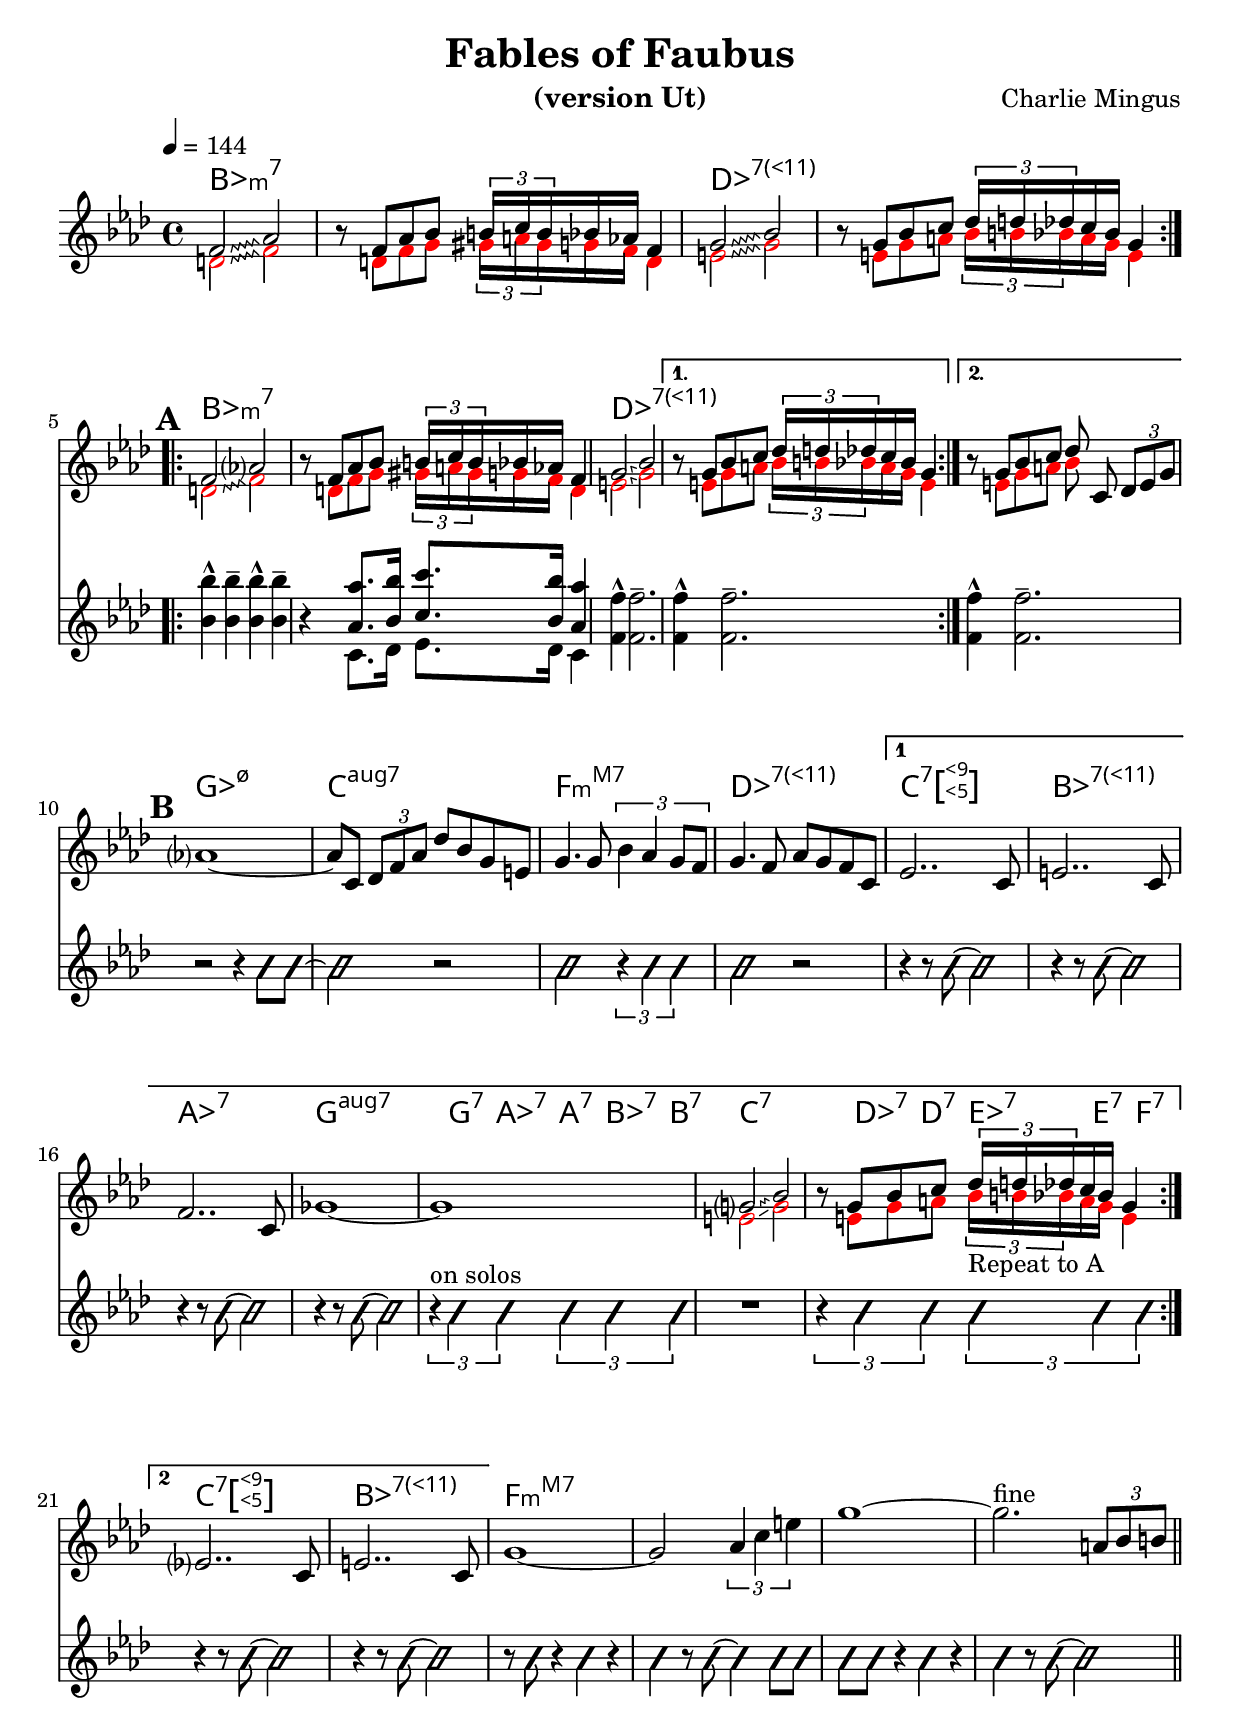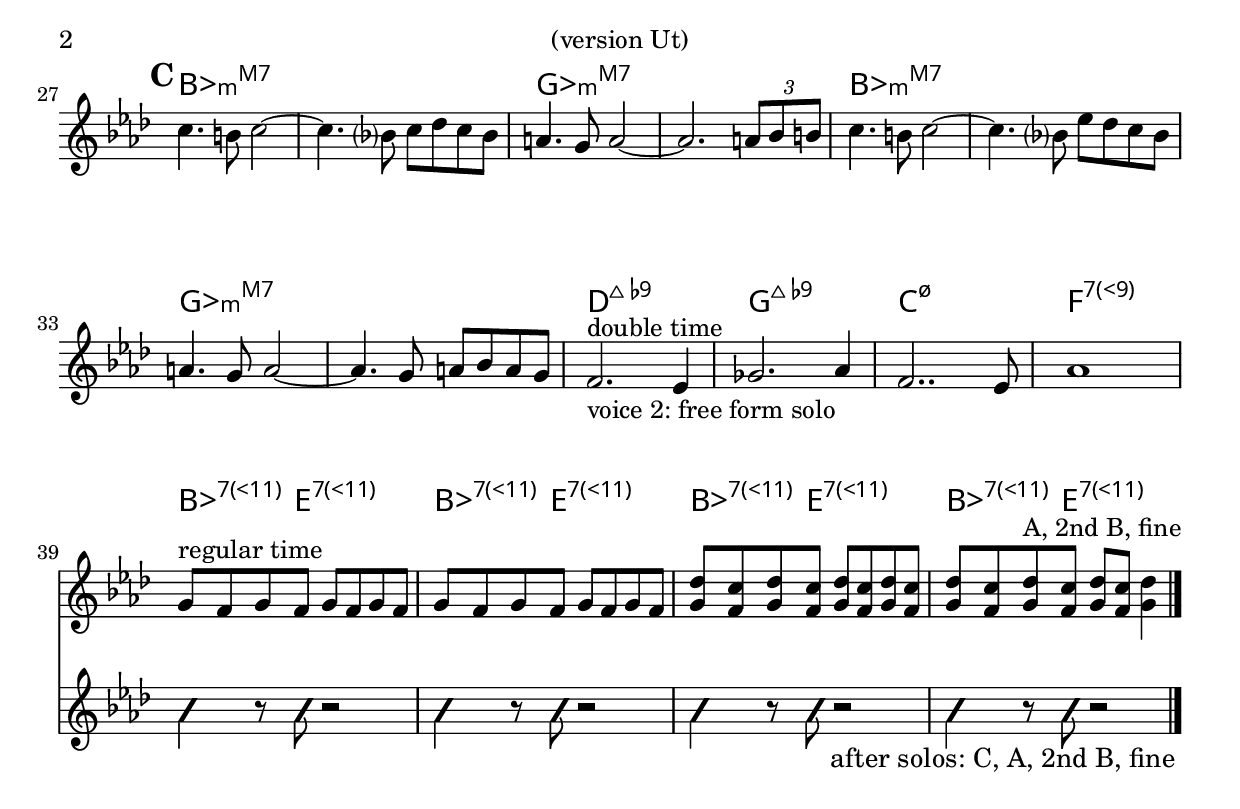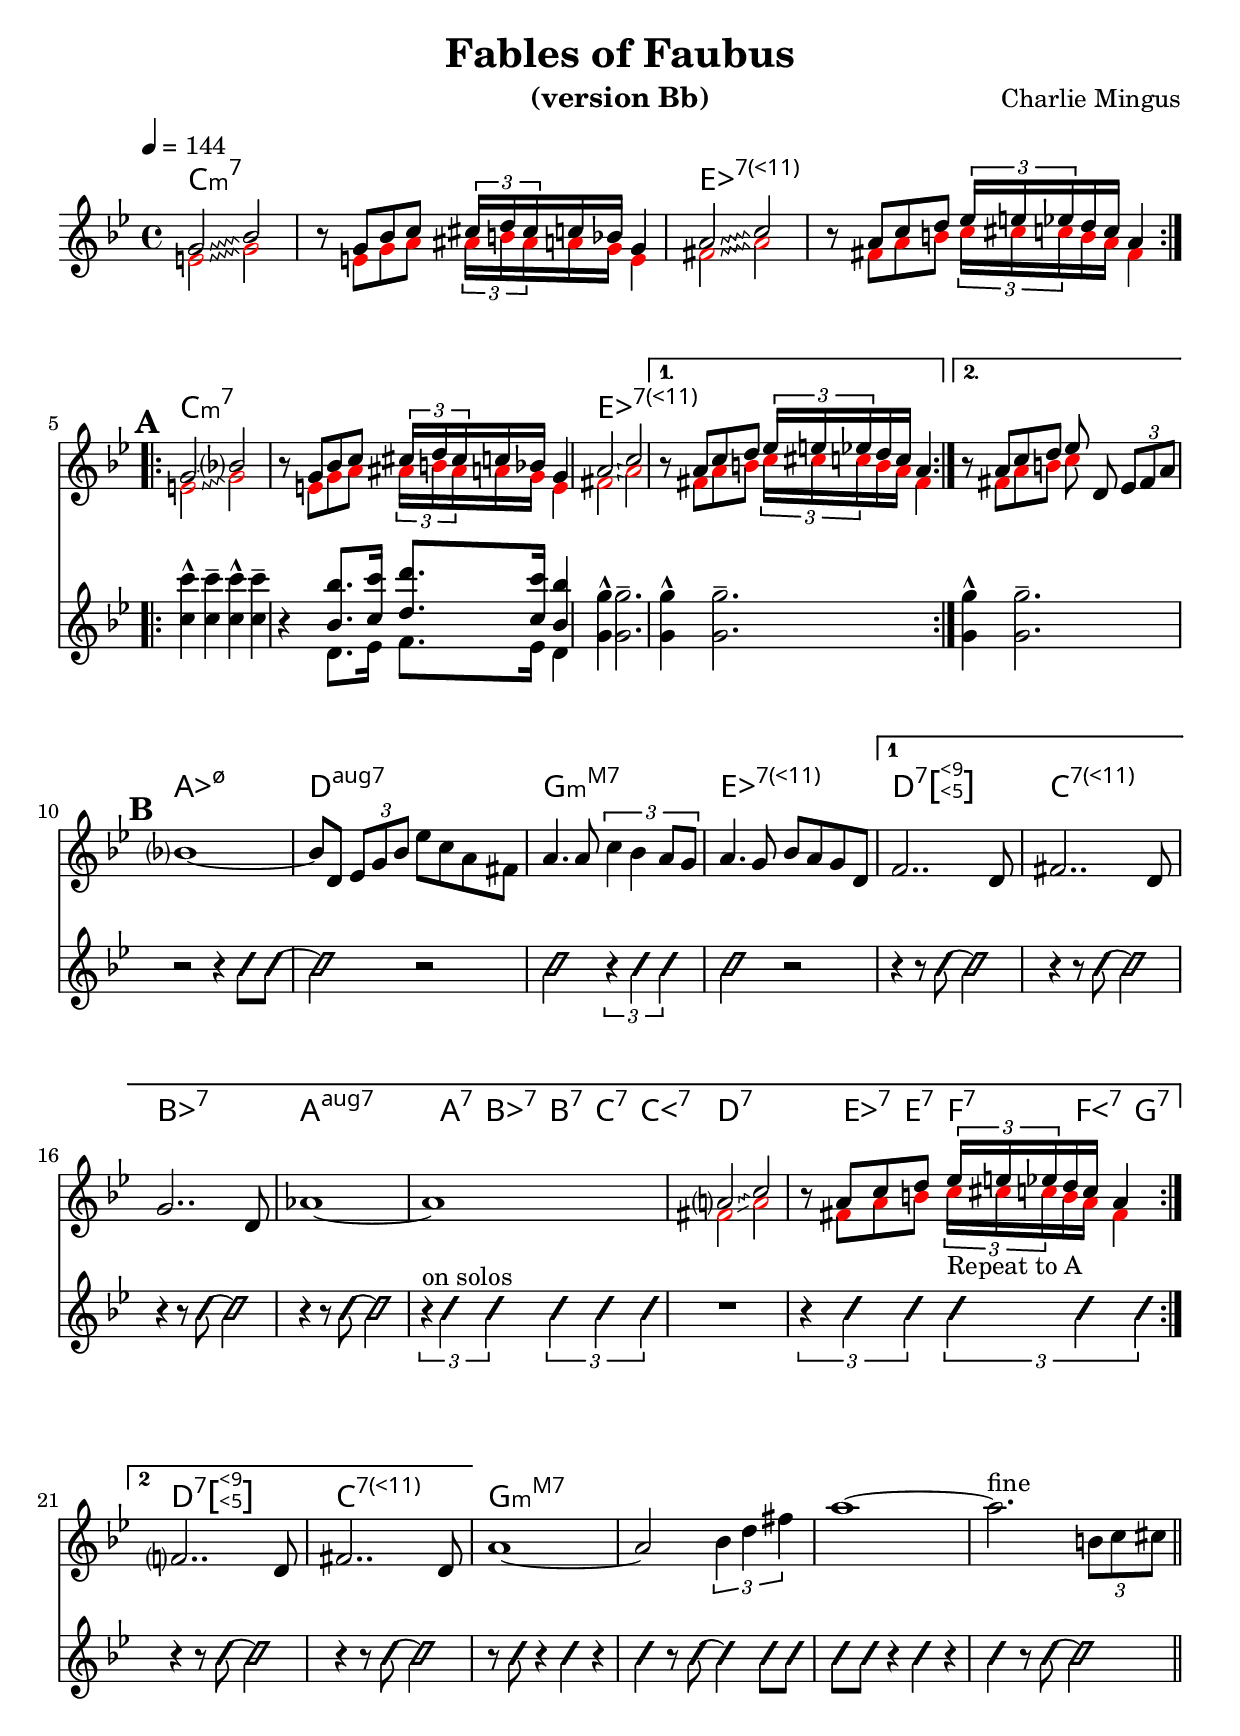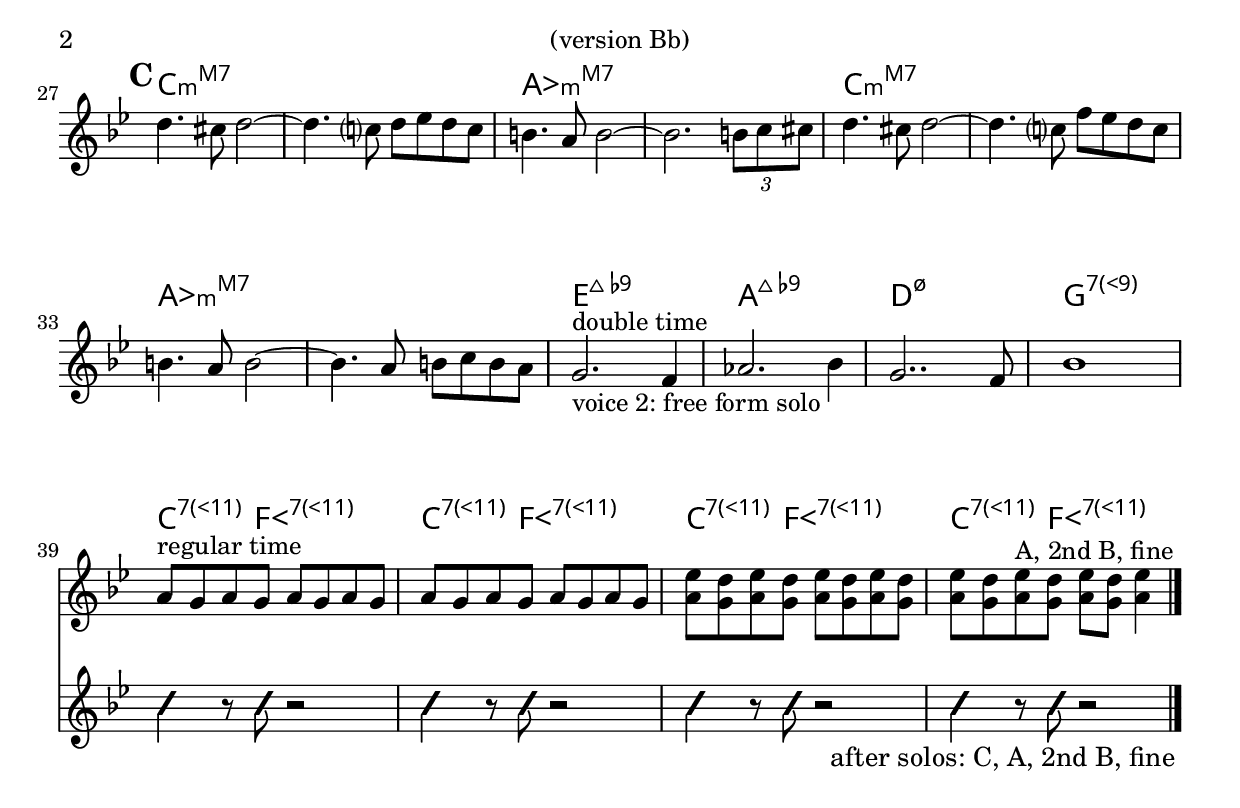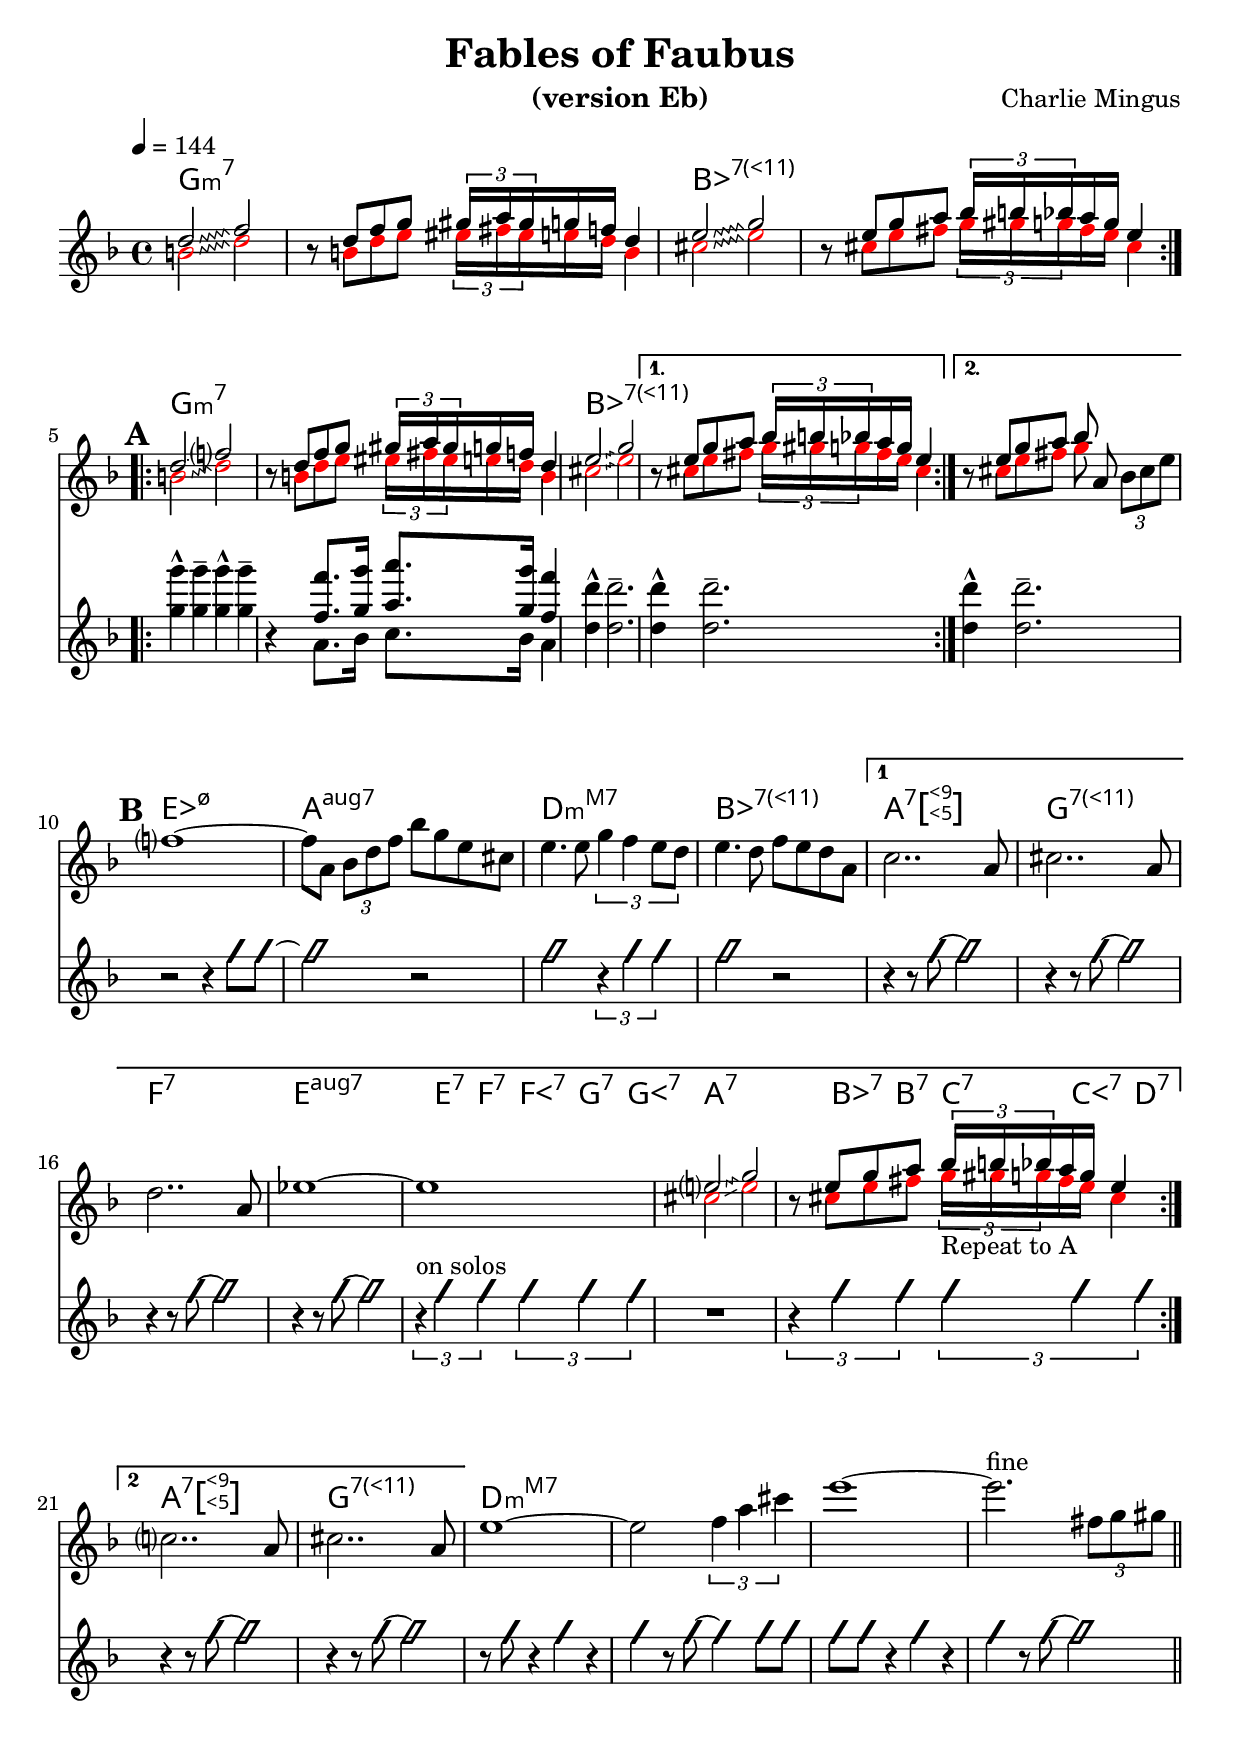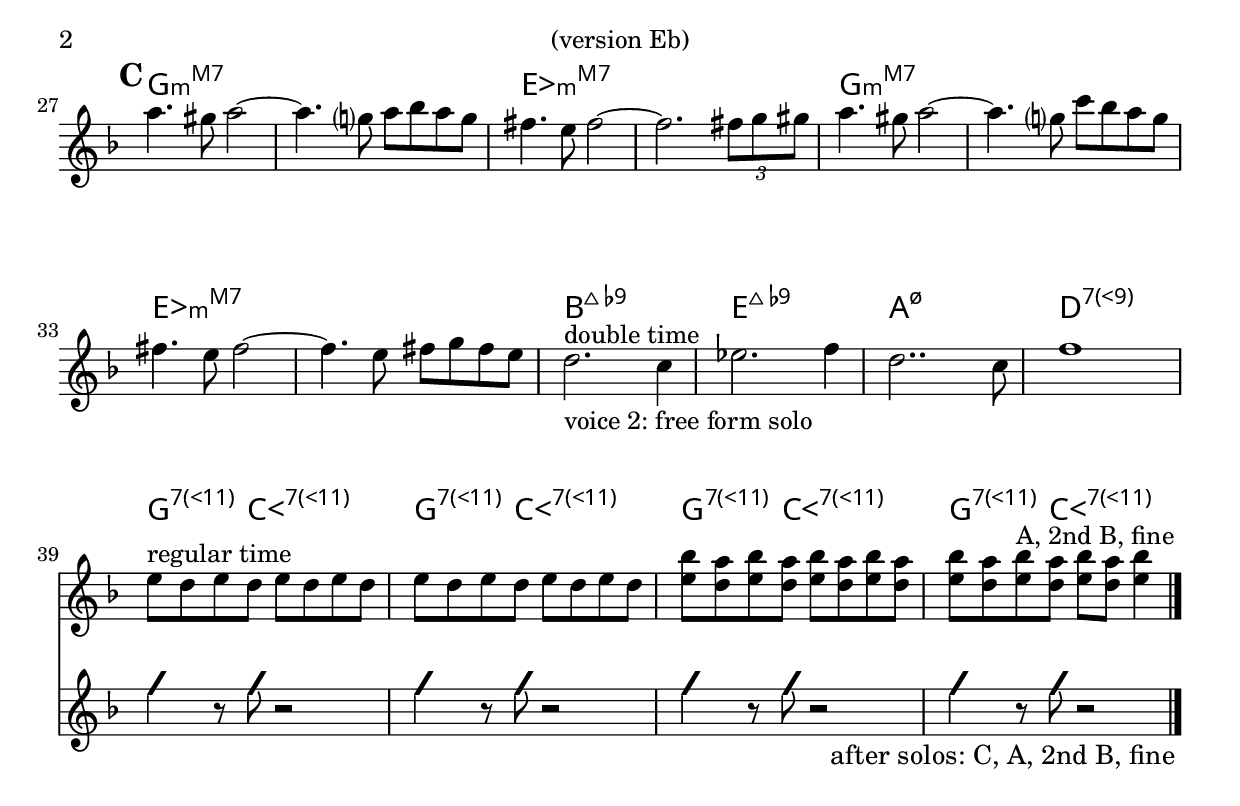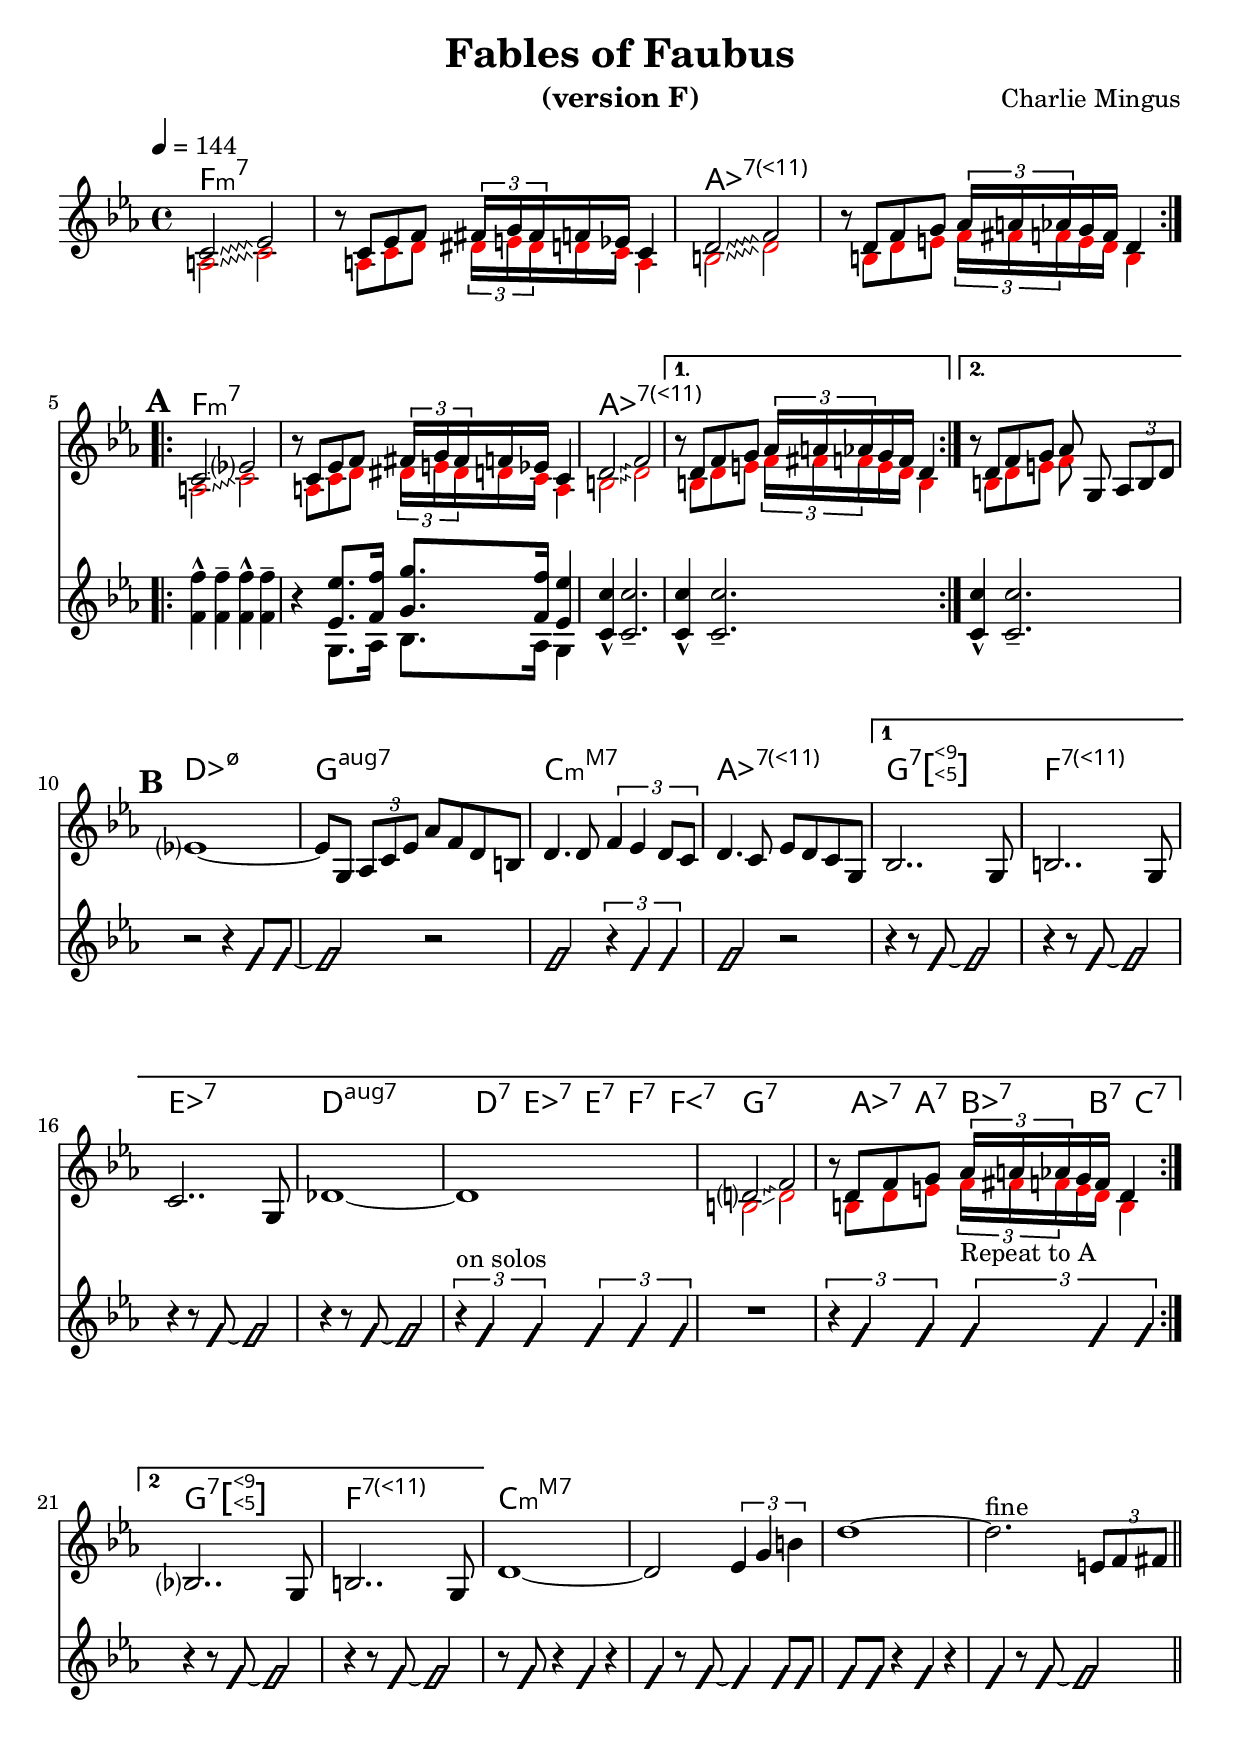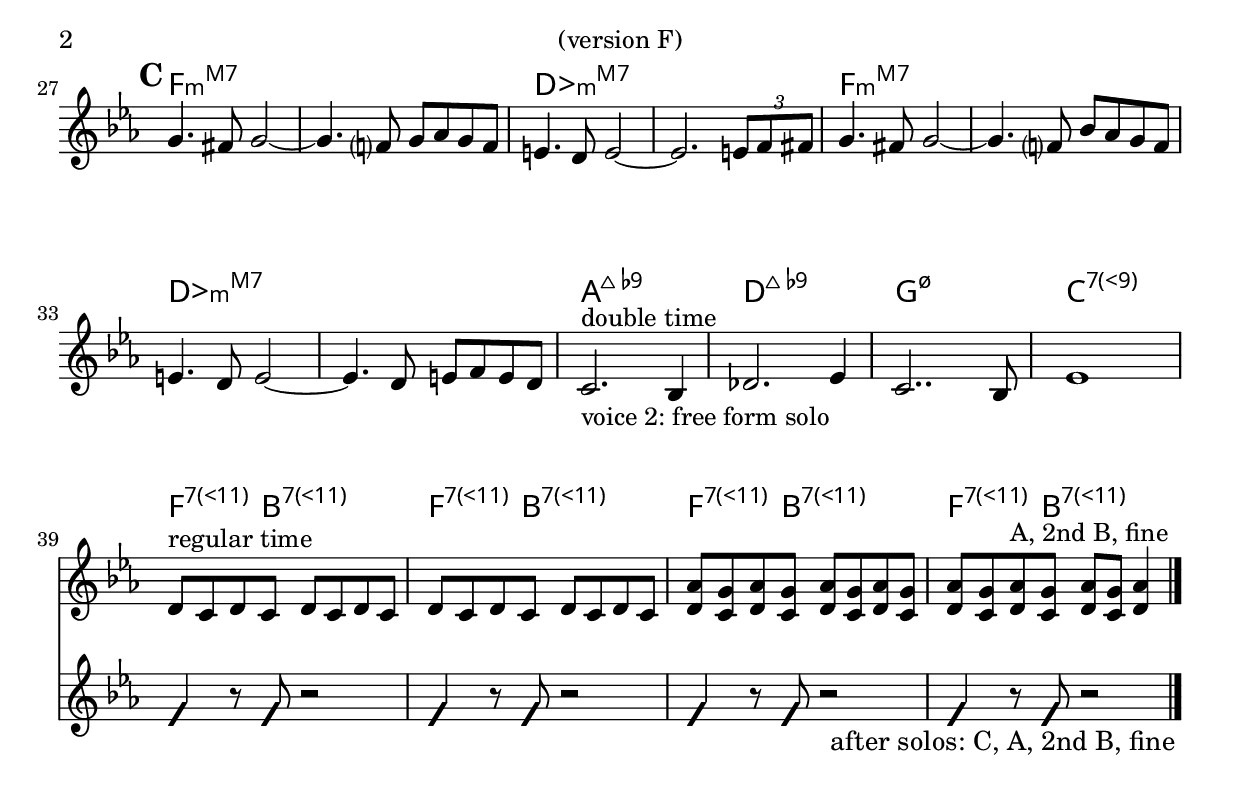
% Created on Mon Sep 20 15:23:38 CEST 2010
\version "2.22.0"

#(set-global-staff-size 22)
#(set-default-paper-size "a4")

\include "utils/AccordsJazzDefs.ly"

\paper { indent = 0\cm}

\header {
  title = "Fables of Faubus"
  composer = "Charlie Mingus"
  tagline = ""
}

\layout {
  \context {
    \Score
    \RemoveAllEmptyStaves
  }
}

globals = {
  \time 4/4
  \tempo 4 = 144
  \key aes \major
  \accidentalStyle modern-cautionary
  \compressEmptyMeasures
}

accords = \chords {
  \repeat volta 2 {
    bes1:m7 s des:7.11+ s
  }
  \repeat volta 2 {
    bes1:m7 s des:7.11+
  } \alternative {{s}{s}}
  ges:m7.5- c:7.5+
  f:maj7.3- des:7.11+
  c:7.5+.9+ bes:7.11+
  aes:7 g:7.5+
  \times 2/3 {s4 g:7 aes:7 a:7 bes:7 b:7}
  c1:7
  \times 2/3 {s4 des:7 d:7 es:7 e:7 f:7}
  c1:7.5+.9+ bes:7.11+ f:maj7.3- s s s
  bes:maj7.3- s ges:maj7.3- s
  bes:maj7.3- s ges:maj7.3- s
  d:maj7.9+.9- g:maj7.9- c:m7.5- f:7.9+
  \repeat unfold 4 {
    bes4.:7.11+ e2:7.11+ s8
  }
}

soufflants_intro_up = \relative c' {
  \override Glissando.style = #'zigzag
  \repeat volta 2 {
    f2\glissando aes
    r8 f aes bes \times 2/3 {b16 c b} bes aes f4
    g2\glissando bes
    r8 g bes c \times 2/3 {des16 d des} c bes g4
  }
}
soufflants_intro_down = \relative c' {
  \override Glissando.style = #'zigzag
  \transpose c a, \soufflants_intro_up
}

soufflants_a_up = \relative c' {
  \override Glissando.style = #'zigzag
  \break
  \mark \default
  \repeat volta 2 {
    f2\glissando aes
    r8 f aes bes \times 2/3 {b16 c b} bes aes f4
    g2\glissando bes
  }
  \alternative {
    { r8 g bes c \times 2/3 {des16 d des} c bes g4 }
    { r8 g bes c des8 }
  }
}
soufflants_a_down = \relative c' {
  \override Glissando.style = #'zigzag
  \transpose c a, \soufflants_a_up
}

soufflants_b = \relative c' {
  \partial 4. c8 \times 2/3 {des8 e g}
  \break
  \mark \default
  aes1~ 8 c, \times 2/3 {des f aes} des bes g e
  g4. g8 \times 2/3 {bes4 aes g8 f}
  g4. f8 aes g f c
  \set Score.repeatCommands = #'((volta "1"))
  es2.. c8 e2.. c8 f2.. c8 ges'1~ 1
  <<
    \voiceOne {
      g2\glissando bes
      r8 g bes c \times 2/3 {des16_"Repeat to A" d des} c bes g4
    }
    \new Voice {
      \override NoteHead.color = #red
      \voiceTwo \transpose c a, \relative c'' {
        g2\glissando bes
        r8 g bes c \times 2/3 {des16 d des} c bes g4
      }
    }
  >>
  \oneVoice
  \set Score.repeatCommands = #'((volta #f) (volta "2") end-repeat)
  es2.. c8 e2.. c8
  \set Score.repeatCommands = #'((volta #f))
  g'1~ 2 \times 2/3 {aes4 c e}
  g1~
  2.^"fine"
}

soufflants_c = \relative c'' {
  \partial 4 \times 2/3 { a8 bes b }
  \break
  \pageBreak
  \mark \default
  \bar "||"
  c4. b8 c2~ 4. bes8 c des c bes
  a4. g8 a2~ 2. \times 2/3 {a8 bes b}
  c4. b8 c2~ 4. bes8 es des c bes
  a4. g8 a2~ 4. g8 a bes a g
  f2.^"double time"_"voice 2: free form solo" es4 ges2. aes4 f2.. es8 aes1
  g8^"regular time" f \repeat unfold 7 {g8 f}
  \repeat unfold 4 {<g des'> <f c'>}
  <g des'> <f c'>
  <g des'>^"A, 2nd B, fine"
  <f c'> <g des'> <f c'> <g des'>4
  \tweak direction #DOWN
  \textEndMark "after solos: C, A, 2nd B, fine"
}

soufflants = \new Staff \with { \consists "Merge_rests_engraver" } {
  \globals
  \set Staff.midiInstrument = "trumpet"
  \clef treble

  <<
    \voiceOne \soufflants_intro_up
    \new Voice {
      \override NoteHead.color = #red
      \voiceTwo \soufflants_intro_down
    }
  >>


  <<
    \voiceOne \soufflants_a_up
    \new Voice {
      \override NoteHead.color = #red
      \voiceTwo \soufflants_a_down
    }
  >>
  \oneVoice

  \soufflants_b

  \soufflants_c

  \bar "|."
}

piano_a = \relative c'' {
  R1*4
  \repeat volta 2 {
    <bes bes'>4-^ 4-- 4-^ 4--
    <<
      \voiceOne { r <aes aes'>8. <bes bes'>16 <c c'>8. <bes bes'>16 <aes aes'>4 }
      \new Voice {
        \voiceTwo { r c,8. des16 es8. des16 c4 }
      }
    >>
    \oneVoice
    <f f'>4-^ 2.--
  } \alternative {
    { <f f'>4-^ 2.-- }
    { <f f'>4-^ 2.-- }
  }
}

piano_b = \relative c'' {
  \improvisationOn
  r2 r4 b8 b~
  b2 r
  b2 \times 2/3 { r4 b b }
  b2 r
  \repeat unfold 4 {
    r4 r8 b8~ b2
  }
  \times 2/3 { r4^"on solos" b b } \times 2/3 { b4 b b }
  R1
  \times 2/3 { r4 b b } \times 2/3 { b4 b b }
  \repeat unfold 2 {
    r4 r8 b8~ b2
  }
  r8 b r4 b r
  b4 r8 b~ b4 b8 b
  b8 b r4 b r
  b4 r8 b~ b2
  \improvisationOff
}

piano_c = \relative c'' {
  s1*8
  s1
  s1*3
  \improvisationOn
  \repeat unfold 4 {
    b4 r8 b8 r2
  }
  \improvisationOff
}

piano = \new Staff \with { \consists "Merge_rests_engraver" } {
  \globals
  \set Staff.midiInstrument = "trumpet"
  \clef treble
  \piano_a
  \piano_b
  \piano_c
}

theme = <<
  \soufflants
  \piano
>>

\include "utils/books.ly"
